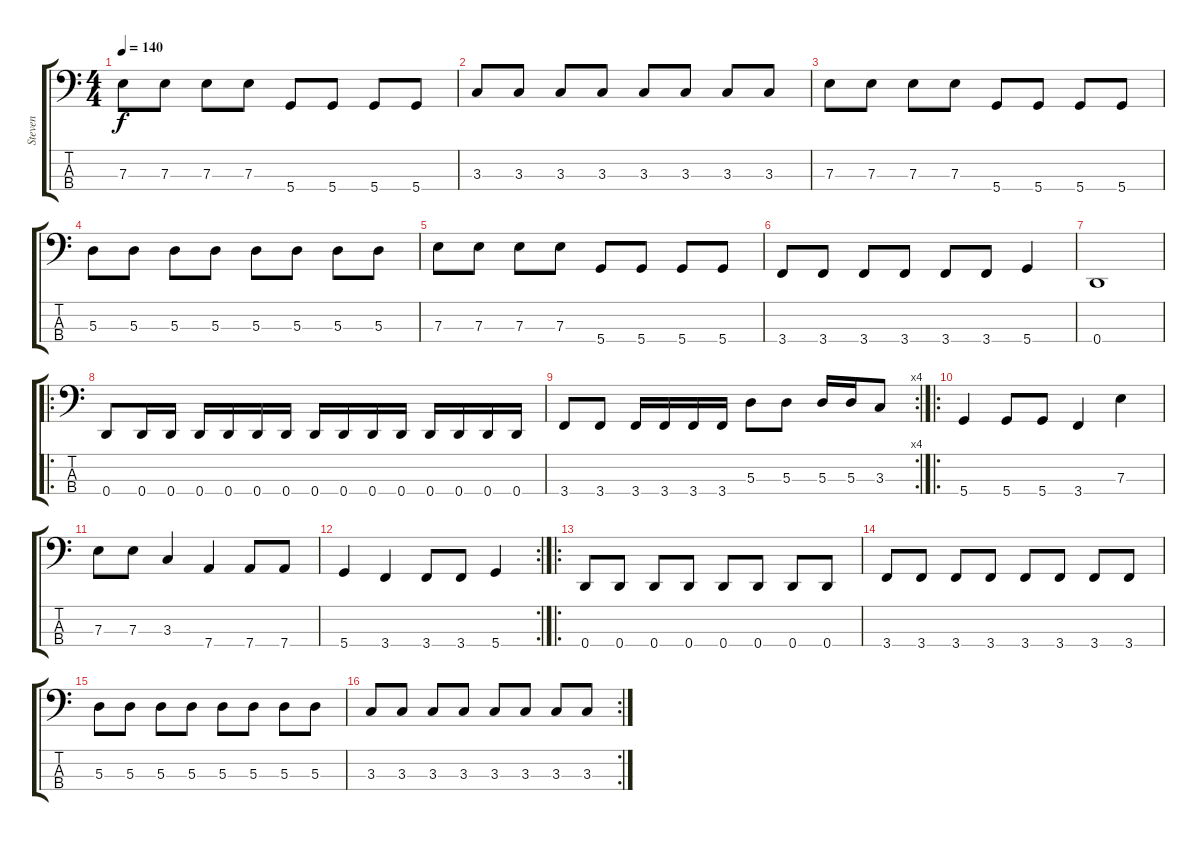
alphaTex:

\track ("Steven" "Steven") {instrument electricbasspick}
\staff {score tabs}
\tuning (G2 D2 A1 D1) {hide}
\ts (4 4)
\tempo 140
\clef f4
\ks c
7.3.8{dy f instrument electricbasspick} 7.3.8 7.3.8 7.3.8 5.4.8 5.4.8 5.4.8 5.4.8 |
3.3.8 3.3.8 3.3.8 3.3.8 3.3.8 3.3.8 3.3.8 3.3.8 |
7.3.8 7.3.8 7.3.8 7.3.8 5.4.8 5.4.8 5.4.8 5.4.8 |
5.3.8 5.3.8 5.3.8 5.3.8 5.3.8 5.3.8 5.3.8 5.3.8 |
7.3.8 7.3.8 7.3.8 7.3.8 5.4.8 5.4.8 5.4.8 5.4.8 |
3.4.8 3.4.8 3.4.8 3.4.8 3.4.8 3.4.8 5.4.4 |
0.4.1 |
\ro
0.4.8 0.4.16 0.4.16 0.4.16 0.4.16 0.4.16 0.4.16 0.4.16 0.4.16 0.4.16 0.4.16 0.4.16 0.4.16 0.4.16 0.4.16 |
\rc 4
3.4.8 3.4.8 3.4.16 3.4.16 3.4.16 3.4.16 5.3.8 5.3.8 5.3.16 5.3.16 3.3.8 |
\ro
5.4.4 5.4.8 5.4.8 3.4.4 7.3.4 |
7.3.8 7.3.8 3.3.4 7.4.4 7.4.8 7.4.8 |
\rc 2
5.4.4 3.4.4 3.4.8 3.4.8 5.4.4 |
\ro
0.4.8 0.4.8 0.4.8 0.4.8 0.4.8 0.4.8 0.4.8 0.4.8 |
3.4.8 3.4.8 3.4.8 3.4.8 3.4.8 3.4.8 3.4.8 3.4.8 |
5.3.8 5.3.8 5.3.8 5.3.8 5.3.8 5.3.8 5.3.8 5.3.8 |
\rc 2
3.3.8 3.3.8 3.3.8 3.3.8 3.3.8 3.3.8 3.3.8 3.3.8
